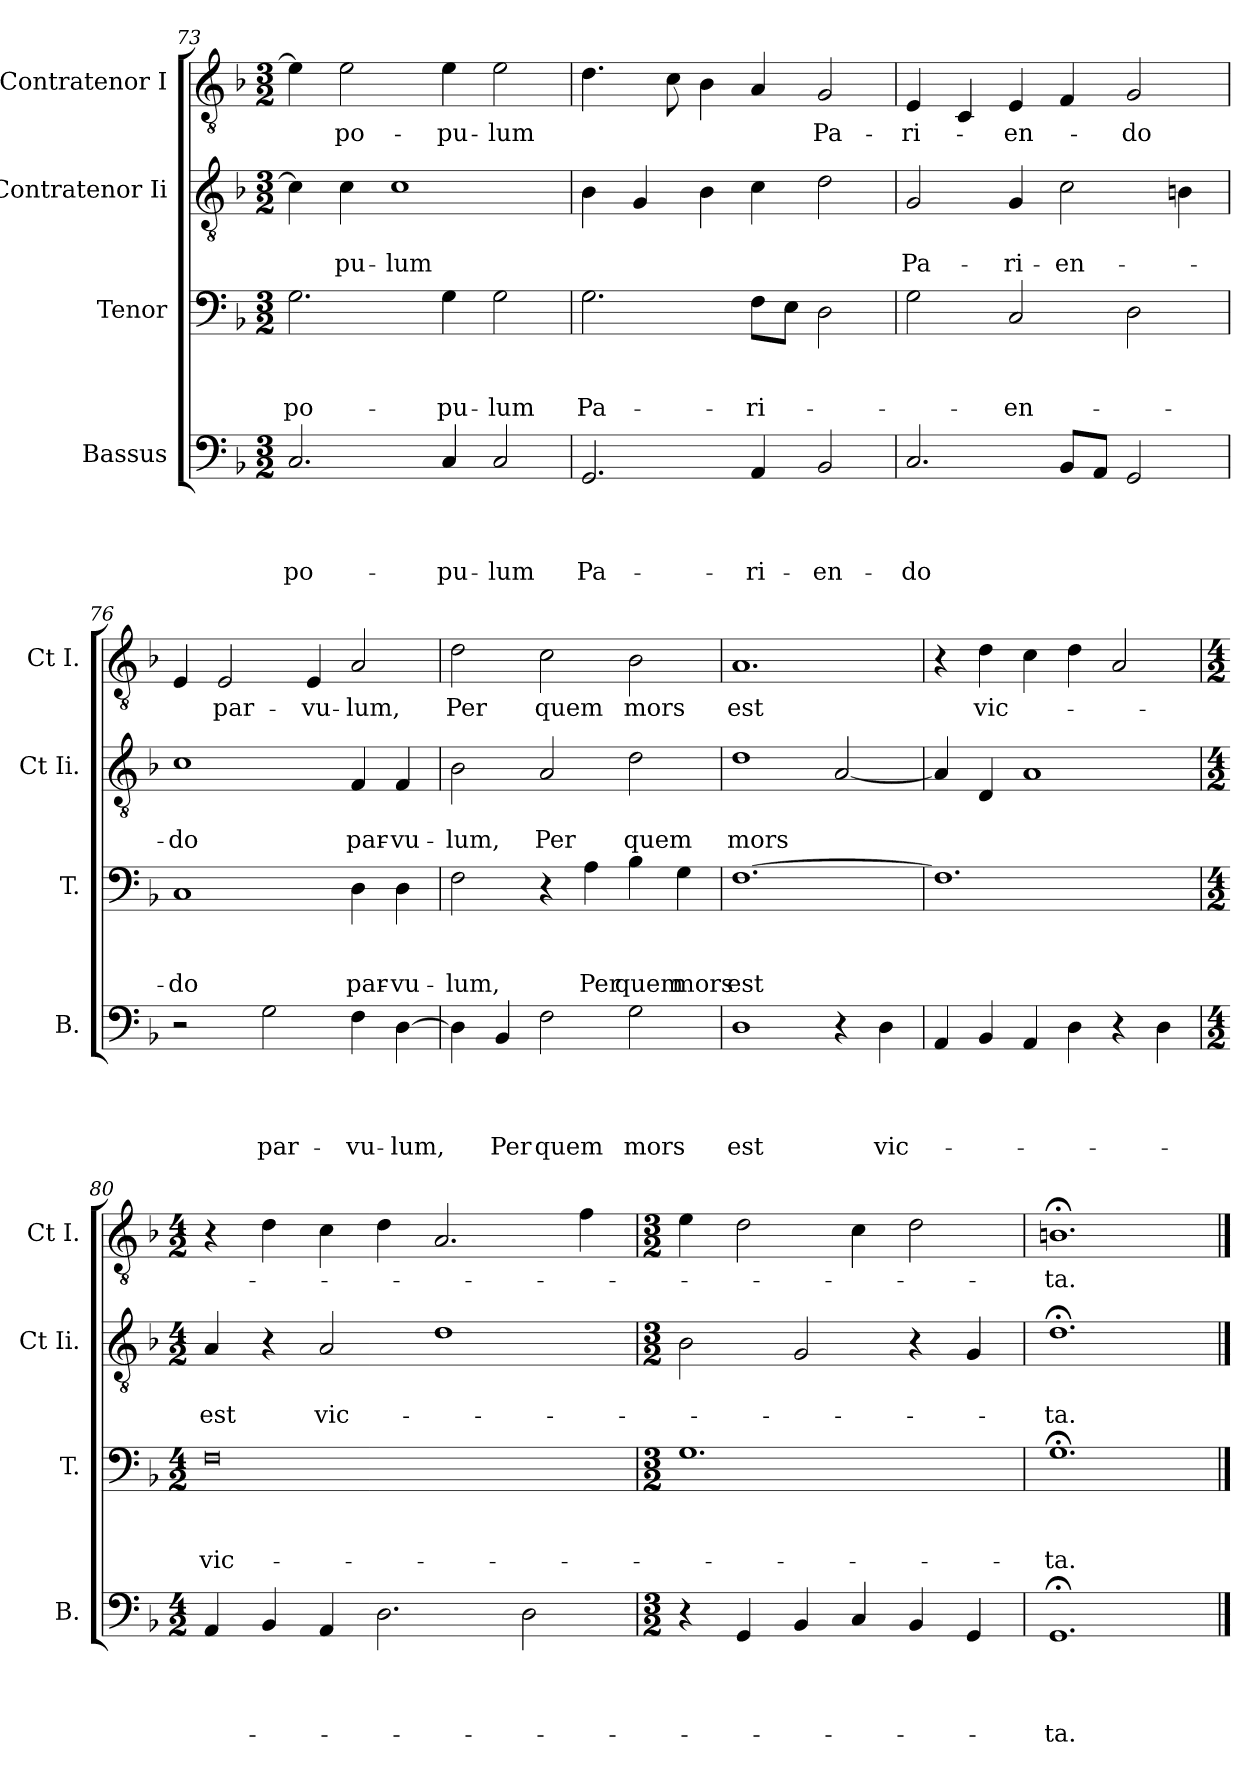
**kern	**text	**text	**text	**text	**kern	**text	**text	**text	**kern	**text	**text	**kern	**text
*part4	*part4	*part4	*part4	*part4	*part3	*part3	*part3	*part3	*part2	*part2	*part2	*part1	*part1
*staff4	*staff4	*staff4	*staff4	*staff4	*staff3	*staff3	*staff3	*staff3	*staff2	*staff2	*staff2	*staff1	*staff1
*I"Bassus	*	*	*	*	*I"Tenor	*	*	*	*I"Contratenor Ii	*	*	*I"Contratenor I	*
*I'B.	*	*	*	*	*I'T.	*	*	*	*I'Ct Ii.	*	*	*I'Ct I.	*
*clefF4	*	*	*	*	*clefF4	*	*	*	*clefGv2	*	*	*clefGv2	*
*k[b-]	*	*	*	*	*k[b-]	*	*	*	*k[b-]	*	*	*k[b-]	*
*F:	*	*	*	*	*F:	*	*	*	*F:	*	*	*F:	*
*M3/2	*	*	*	*	*M3/2	*	*	*	*M3/2	*	*	*M3/2	*
=73	=73	=73	=73	=73	=73	=73	=73	=73	=73	=73	=73	=73	=73
!	!	!	!	!LO:LY:b	!	!	!	!LO:LY:b	!	!	!	!	!
2.C/	.	.	.	po-	2.G\	.	.	po-	4c\]	.	.	4e\]	.
!	!	!	!	!	!	!	!	!	!	!	!LO:LY:b	!	!LO:LY:b
.	.	.	.	.	.	.	.	.	4c\	.	-pu-	2e\	po-
!	!	!	!	!	!	!	!	!	!	!	!LO:LY:b	!	!
.	.	.	.	.	.	.	.	.	1c	.	-lum	.	.
!	!	!	!	!LO:LY:b	!	!	!	!LO:LY:b	!	!	!	!	!LO:LY:b
4C/	.	.	.	-pu-	4G\	.	.	-pu-	.	.	.	4e\	-pu-
!	!	!	!	!LO:LY:b	!	!	!	!LO:LY:b	!	!	!	!	!LO:LY:b
2C/	.	.	.	-lum	2G\	.	.	-lum	.	.	.	2e\	-lum
=74	=74	=74	=74	=74	=74	=74	=74	=74	=74	=74	=74	=74	=74
!	!	!	!	!LO:LY:b	!	!	!	!LO:LY:b	!	!	!	!	!
2.GG/	.	.	.	Pa-	2.G\	.	.	Pa-	4B-\	.	.	4.d\	.
.	.	.	.	.	.	.	.	.	4G/	.	.	.	.
.	.	.	.	.	.	.	.	.	.	.	.	8c\	.
.	.	.	.	.	.	.	.	.	4B-\	.	.	4B-\	.
!	!	!	!	!LO:LY:b	!	!	!	!LO:LY:b	!	!	!	!	!
4AA/	.	.	.	-ri-	8F\L	.	.	-ri-	4c\	.	.	4A/	.
.	.	.	.	.	8E\J	.	.	.	.	.	.	.	.
!	!	!	!	!LO:LY:b	!	!	!	!	!	!	!	!	!LO:LY:b
2BB-/	.	.	.	-en-	2D\	.	.	.	2d\	.	.	2G/	Pa-
=75	=75	=75	=75	=75	=75	=75	=75	=75	=75	=75	=75	=75	=75
!	!	!	!	!LO:LY:b	!	!	!	!	!	!	!LO:LY:b	!	!LO:LY:b
2.C/	.	.	.	-do	2G\	.	.	.	2G/	.	Pa-	4E/	-ri-
.	.	.	.	.	.	.	.	.	.	.	.	4C/	.
!	!	!	!	!	!	!	!	!LO:LY:b	!	!	!LO:LY:b	!	!LO:LY:b
.	.	.	.	.	2C/	.	.	-en-	4G/	.	-ri-	4E/	-en-
!	!	!	!	!	!	!	!	!	!	!	!LO:LY:b	!	!
8BB-/L	.	.	.	.	.	.	.	.	2c\	.	-en-	4F/	.
8AA/J	.	.	.	.	.	.	.	.	.	.	.	.	.
!	!	!	!	!	!	!	!	!	!	!	!	!	!LO:LY:b
2GG/	.	.	.	.	2D\	.	.	.	.	.	.	2G/	-do
.	.	.	.	.	.	.	.	.	4B\	.	.	.	.
=76	=76	=76	=76	=76	=76	=76	=76	=76	=76	=76	=76	=76	=76
!	!	!	!	!	!	!	!	!LO:LY:b	!	!	!LO:LY:b	!	!
2r	.	.	.	.	1C	.	.	-do	1c	.	-do	4E/	.
!	!	!	!	!	!	!	!	!	!	!	!	!	!LO:LY:b
.	.	.	.	.	.	.	.	.	.	.	.	2E/	par-
!	!	!	!	!LO:LY:b	!	!	!	!	!	!	!	!	!
2G\	.	.	.	par-	.	.	.	.	.	.	.	.	.
!	!	!	!	!	!	!	!	!	!	!	!	!	!LO:LY:b
.	.	.	.	.	.	.	.	.	.	.	.	4E/	-vu-
!	!	!	!	!LO:LY:b	!	!	!	!LO:LY:b	!	!	!LO:LY:b	!	!LO:LY:b
4F\	.	.	.	-vu-	4D\	.	.	par-	4F/	.	par-	2A/	-lum,
!	!	!	!	!LO:LY:b	!	!	!	!LO:LY:b	!	!	!LO:LY:b	!	!
[>4D\	.	.	.	-lum,	4D\	.	.	-vu-	4F/	.	-vu-	.	.
!!LO:PB:g=z
=77	=77	=77	=77	=77	=77	=77	=77	=77	=77	=77	=77	=77	=77
!	!	!	!	!	!	!	!	!LO:LY:b	!	!	!LO:LY:b	!	!LO:LY:b
4D\]	.	.	.	.	2F\	.	.	-lum,	2B-\	.	-lum,	2d\	Per
!	!	!	!	!LO:LY:b	!	!	!	!	!	!	!	!	!
4BB-/	.	.	.	Per	.	.	.	.	.	.	.	.	.
!	!	!	!	!LO:LY:b	!	!	!	!	!	!	!LO:LY:b	!	!LO:LY:b
2F\	.	.	.	quem	4r	.	.	.	2A/	.	Per	2c\	quem
!	!	!	!	!	!	!	!	!LO:LY:b	!	!	!	!	!
.	.	.	.	.	4A\	.	.	Per	.	.	.	.	.
!	!	!	!	!LO:LY:b	!	!	!	!LO:LY:b	!	!	!LO:LY:b	!	!LO:LY:b
2G\	.	.	.	mors	4B-\	.	.	quem	2d\	.	quem	2B-\	mors
!	!	!	!	!	!	!	!	!LO:LY:b	!	!	!	!	!
.	.	.	.	.	4G\	.	.	mors	.	.	.	.	.
=78	=78	=78	=78	=78	=78	=78	=78	=78	=78	=78	=78	=78	=78
!	!	!	!	!LO:LY:b	!	!	!	!LO:LY:b	!	!	!LO:LY:b	!	!LO:LY:b
1D	.	.	.	est	[>1.F	.	.	est	1d	.	mors	1.A	est
4r	.	.	.	.	.	.	.	.	[<2A/	.	.	.	.
!	!	!	!	!LO:LY:b	!	!	!	!	!	!	!	!	!
4D\	.	.	.	vic-	.	.	.	.	.	.	.	.	.
=79	=79	=79	=79	=79	=79	=79	=79	=79	=79	=79	=79	=79	=79
4AA/	.	.	.	.	1.F]	.	.	.	4A/]	.	.	4r	.
!	!	!	!	!	!	!	!	!	!	!	!	!	!LO:LY:b
4BB-/	.	.	.	.	.	.	.	.	4D/	.	.	4d\	vic-
4AA/	.	.	.	.	.	.	.	.	1A	.	.	4c\	.
4D\	.	.	.	.	.	.	.	.	.	.	.	4d\	.
4r	.	.	.	.	.	.	.	.	.	.	.	2A/	.
4D\	.	.	.	.	.	.	.	.	.	.	.	.	.
=80	=80	=80	=80	=80	=80	=80	=80	=80	=80	=80	=80	=80	=80
*M4/2	*	*	*	*	*M4/2	*	*	*	*M4/2	*	*	*M4/2	*
!	!	!	!	!	!	!	!	!LO:LY:b	!	!	!LO:LY:b	!	!
4AA/	.	.	.	.	0F	.	.	vic-	4A/	.	est	4r	.
4BB-/	.	.	.	.	.	.	.	.	4r	.	.	4d\	.
!	!	!	!	!	!	!	!	!	!	!	!LO:LY:b	!	!
4AA/	.	.	.	.	.	.	.	.	2A/	.	vic-	4c\	.
2.D\	.	.	.	.	.	.	.	.	.	.	.	4d\	.
.	.	.	.	.	.	.	.	.	1d	.	.	2.A/	.
2D\	.	.	.	.	.	.	.	.	.	.	.	.	.
.	.	.	.	.	.	.	.	.	.	.	.	4f\	.
=81	=81	=81	=81	=81	=81	=81	=81	=81	=81	=81	=81	=81	=81
*M3/2	*	*	*	*	*M3/2	*	*	*	*M3/2	*	*	*M3/2	*
4r	.	.	.	.	1.G	.	.	.	2B-\	.	.	4e\	.
4GG/	.	.	.	.	.	.	.	.	.	.	.	2d\	.
4BB-/	.	.	.	.	.	.	.	.	2G/	.	.	.	.
4C/	.	.	.	.	.	.	.	.	.	.	.	4c\	.
4BB-/	.	.	.	.	.	.	.	.	4r	.	.	2d\	.
4GG/	.	.	.	.	.	.	.	.	4G/	.	.	.	.
=82	=82	=82	=82	=82	=82	=82	=82	=82	=82	=82	=82	=82	=82
!	!	!	!	!LO:LY:b	!	!	!	!LO:LY:b	!	!	!LO:LY:b	!	!LO:LY:b
1.GG;	.	.	.	-ta.	1.G;<	.	.	-ta.	1.d;<	.	-ta.	1.Bn;<	-ta.
==	==	==	==	==	==	==	==	==	==	==	==	==	==
*-	*-	*-	*-	*-	*-	*-	*-	*-	*-	*-	*-	*-	*-
